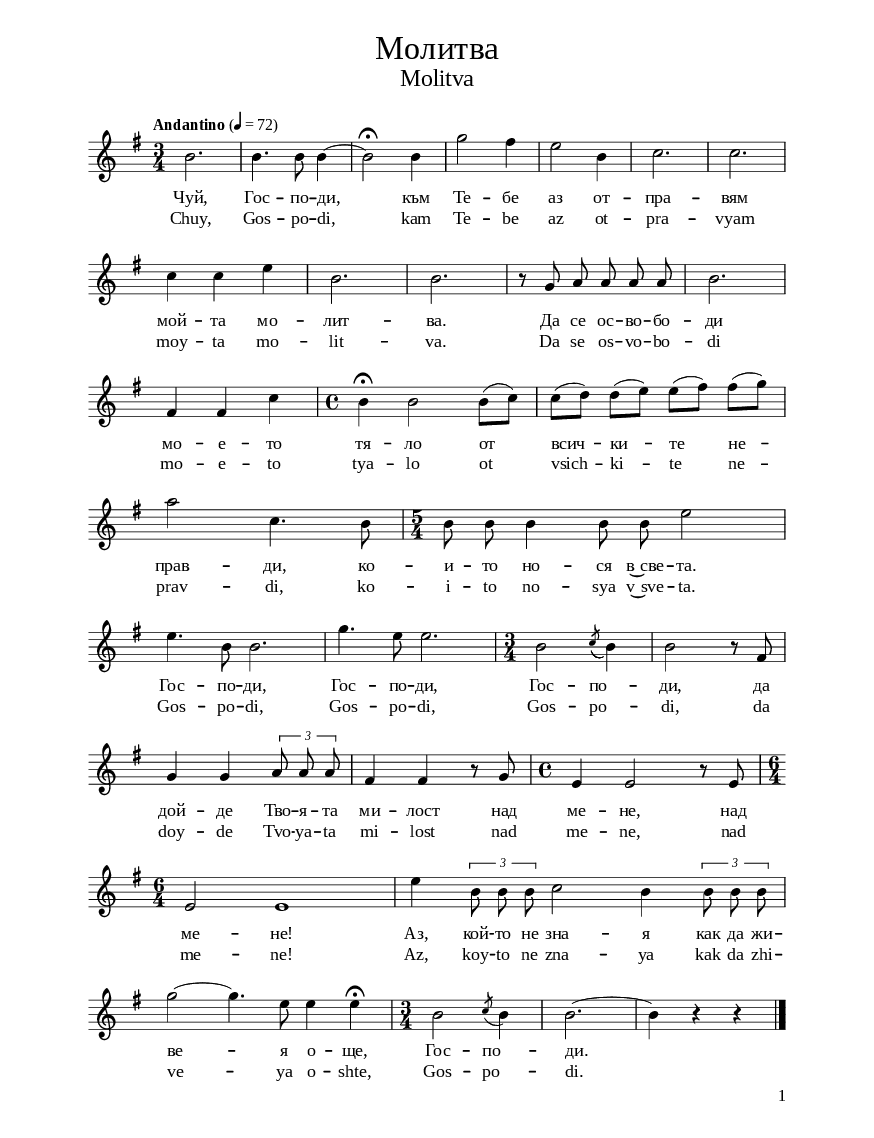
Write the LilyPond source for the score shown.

\version "2.24.0"

% include paper part and global functions
\include "include/globals.ily"

\bookpart {
  \label #'ref039
  \tocItem \markup " "
  \include "include/bookpart-paper.ily"
  \score {
    \include "include/score-layout.ily"

    \new Voice \absolute {
      \clef treble
      \key g \major
      \time 3/4
      \tempoFunc "Andantino" 4 "72"
      \autoBeamOff
      
      b'2. | % 2
      b'4.  b'8  b'4 ~ | % 3
      b'2 ^\fermata  b'4 | % 4
      g''2  fis''4 | % 5
      e''2  b'4 | % 6
      c''2. | % 7
      c''2. \break | % 8
      c''4  c''4  e''4 | % 9
      b'2. |
      b'2. | % 11
      r8  g'8  a'8  a'8  a'8  a'8 | % 12
      b'2. \break | % 13
      fis'4  fis'4  c''4 | % 14
      \time 4/4  | % 14
      b'4 ^\fermata  b'2  b'8 ( [
      c''8 ) ] | % 15
      c''8 ( [  d''8 ) ]  d''8 ( [
      e''8 ) ]  e''8 ( [  fis''8 ) ]  fis''8 (
      [  g''8 ) ] \break | % 16
      a''2  c''4.  b'8 | % 17
      \time 5/4  | % 17
      b'8  b'8  b'4  b'8  b'8
      e''2 \break | % 18
      e''4.  b'8  b'2. | % 19
      g''4.  e''8  e''2. |
      \time 3/4  |
      b'2 \acciaccatura {  c''8 ( }  b'4 ) | % 21
      b'2 r8  fis'8 \break | % 22
      g'4  g'4
      \times 2/3  {
        a'8   a'8  a'8
      }
      | % 23
      fis'4  fis'4 r8  g'8 | % 24
      \time 4/4  | % 24
      e'4  e'2 r8  e'8 \break | % 25
      \time 6/4  | % 25
      e'2 e'1 | % 26
      e''4
      \tupletUp
      \times 2/3  {
        b'8   b'8  b'8
      }
      c''2  b'4
      \times 2/3  {
        b'8  b'8  b'8
      }
      \break | % 27
      g''2 ~  g''4.  e''8  e''4
      e''4 ^\fermata | % 28
      \time 3/4  | % 28
      b'2 \acciaccatura {  c''8 }  b'4 | % 29
      b'2. ~ |
      b'4 r4 r4 \bar "|."
    }


    \addlyrics { Чуй, Гос -- по -- ди,  към Те --
      бе аз от -- пра -- вям мой -- та
      мо -- лит -- ва. Да се ос -- во --
      бо -- ди мо -- е -- то тя -- ло от
      всич -- ки -- те  не
      -- прав -- ди, ко -- и -- то но --
      ся в~све -- та. Гос -- по -- ди,
      Гос -- по -- ди, Гос -- по -- ди,
      да дой -- де Тво -- я -- та ми --
      лост над ме -- не, над ме -- не!
      Аз, кой -- то не зна -- я как да
      жи -- ве -- я о -- ще, Гос --
      по -- ди.}
    \addlyrics {Chuy, Gos -- po -- di,  kam Te --
      be az ot -- pra -- vyam moy -- ta
      mo -- lit -- va. Da se os -- vo --
      bo -- di mo -- e -- to tya -- lo ot
      vsich -- ki -- te  ne
      -- prav -- di, ko -- i -- to no --
      sya v~sve -- ta. Gos -- po -- di,
      Gos -- po -- di, Gos -- po -- di,
      da doy -- de Tvo -- ya -- ta mi --
      lost nad me -- ne, nad me -- ne!
      Az, koy -- to ne zna -- ya kak da
      zhi -- ve -- ya o -- shte, Gos --
      po -- di.}


   \header {
      title = \titleFunc "Молитва" "Molitva"
    }


    \midi{}

  } % score



  % include foreign translation(s) of the song
  \version "2.24.1"

\markup \fill-line { \fontsize #deTitleFontSize "Gebet" }
\markup \null
\markup \null
\markup \fontsize #deCoupletFontSize {
  \hspace #10
  \override #`(baseline-skip . ,deCoupletBaselineSkip)

  \column { 

    \line { " "Höre, Herr, an Dich richte ich mein Gebet. }

    \line { " "Mein Körper befreie sich von allen Ungerechtigkeiten, }

    \line { " "die ich in die Welt bringe. }

    \line { " "Herr, Herr, Herr, Deine Barmherzigkeit komme,}

    \line { " "über mich, über mich.}

    \line { " "Ich, der ich noch nicht weiß,}

    \line { " "wie ich leben soll.}


}

}


} % bookpart

% Più mosso
%
